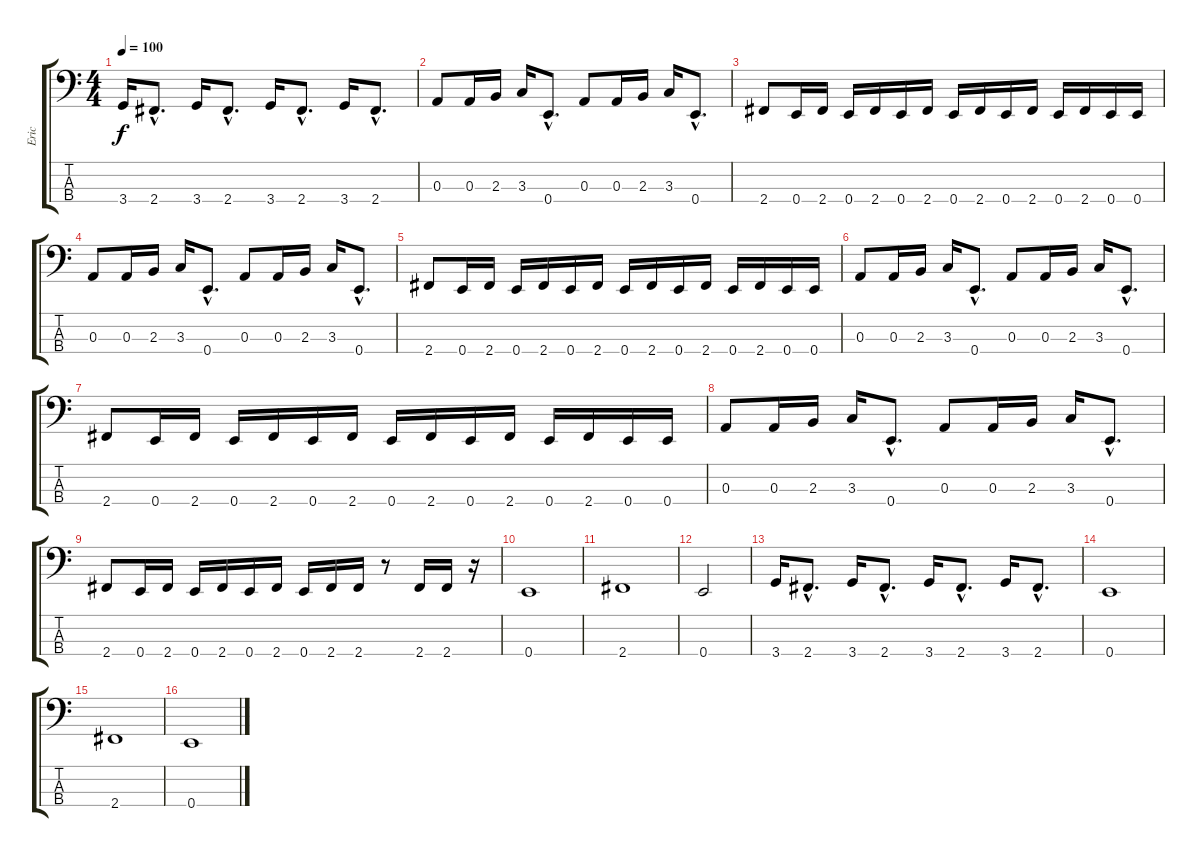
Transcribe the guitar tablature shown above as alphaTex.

\track ("Eric" "Eric") {instrument electricbasspick}
\staff {score tabs}
\tuning (G2 D2 A1 E1) {hide}
\ts (4 4)
\tempo 100
\clef f4
\ks c
3.4.16{dy f} 2.4{hac}.8{d} 3.4.16 2.4{hac}.8{d} 3.4.16 2.4{hac}.8{d} 3.4.16 2.4{hac}.8{d} |
0.3.8 0.3.16 2.3.16 3.3.16 0.4{hac}.8{d} 0.3.8 0.3.16 2.3.16 3.3.16 0.4{hac}.8{d} |
2.4.8 0.4.16 2.4.16 0.4.16 2.4.16 0.4.16 2.4.16 0.4.16 2.4.16 0.4.16 2.4.16 0.4.16 2.4.16 0.4.16 0.4.16 |
0.3.8 0.3.16 2.3.16 3.3.16 0.4{hac}.8{d} 0.3.8 0.3.16 2.3.16 3.3.16 0.4{hac}.8{d} |
2.4.8 0.4.16 2.4.16 0.4.16 2.4.16 0.4.16 2.4.16 0.4.16 2.4.16 0.4.16 2.4.16 0.4.16 2.4.16 0.4.16 0.4.16 |
0.3.8 0.3.16 2.3.16 3.3.16 0.4{hac}.8{d} 0.3.8 0.3.16 2.3.16 3.3.16 0.4{hac}.8{d} |
2.4.8 0.4.16 2.4.16 0.4.16 2.4.16 0.4.16 2.4.16 0.4.16 2.4.16 0.4.16 2.4.16 0.4.16 2.4.16 0.4.16 0.4.16 |
0.3.8 0.3.16 2.3.16 3.3.16 0.4{hac}.8{d} 0.3.8 0.3.16 2.3.16 3.3.16 0.4{hac}.8{d} |
2.4.8 0.4.16 2.4.16 0.4.16 2.4.16 0.4.16 2.4.16 0.4.16 2.4.16 2.4.16 r.8 2.4.16 2.4.16 r.16 |
0.4.1 |
2.4.1 |
0.4.2 |
3.4.16 2.4{hac}.8{d} 3.4.16 2.4{hac}.8{d} 3.4.16 2.4{hac}.8{d} 3.4.16 2.4{hac}.8{d} |
0.4.1 |
2.4.1 |
0.4.1
